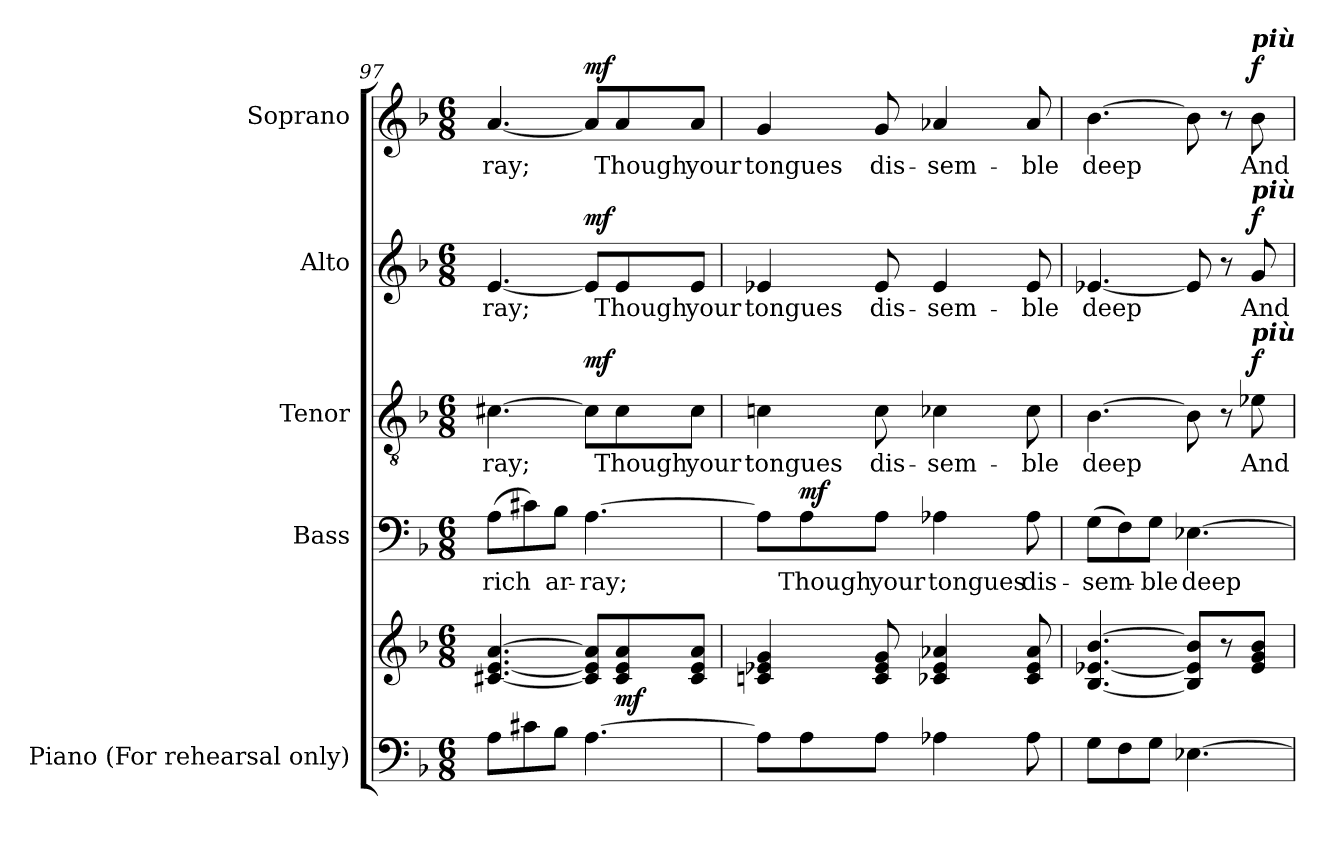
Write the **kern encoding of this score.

**kern	**kern	**dynam	**kern	**text	**dynam	**kern	**text	**dynam	**kern	**text	**dynam	**kern	**text	**dynam
*part5	*part5	*part5	*part4	*part4	*part4	*part3	*part3	*part3	*part2	*part2	*part2	*part1	*part1	*part1
*staff6	*staff5	*staff5/6	*staff4	*staff4	*staff4	*staff3	*staff3	*staff3	*staff2	*staff2	*staff2	*staff1	*staff1	*staff1
*I"Piano (For rehearsal only)	*	*	*I"Bass	*	*	*I"Tenor	*	*	*I"Alto	*	*	*I"Soprano	*	*
*I'Pno.	*	*	*I'B.	*	*	*I'T.	*	*	*I'A.	*	*	*I'S.	*	*
!!LO:LB:g=z
*clefF4	*clefG2	*	*clefF4	*	*	*clefGv2	*	*	*clefG2	*	*	*clefG2	*	*
*	*	*	*	*	*	*ITrd7c12	*	*	*	*	*	*	*	*
*k[b-]	*k[b-]	*	*k[b-]	*	*	*k[b-]	*	*	*k[b-]	*	*	*k[b-]	*	*
*F:	*F:	*	*F:	*	*	*F:	*	*	*F:	*	*	*F:	*	*
*M6/8	*M6/8	*	*M6/8	*	*	*M6/8	*	*	*M6/8	*	*	*M6/8	*	*
=97	=97	=97	=97	=97	=97	=97	=97	=97	=97	=97	=97	=97	=97	=97
!	!	!	!	!LO:LY:b:color=#000000	!	!	!	!	!	!	!	!	!	!
!	!	!	!	!	!	!	!LO:LY:b:color=#000000	!	!	!	!	!	!	!
!	!	!	!	!	!	!	!	!	!	!LO:LY:b:color=#000000	!	!	!	!
!	!	!	!	!	!	!	!	!	!	!	!	!	!LO:LY:b:color=#000000	!
8Ai\L	[<4.c#Xi/ [<4.ei [>4.ai	.	(8Ai\L	rich	.	[>4.C#Xi\	-ray;	.	[<4.ei/	-ray;	.	[<4.ai/	-ray;	.
8c#Xi\	.	.	8c#Xi\)	.	.	.	.	.	.	.	.	.	.	.
!	!	!	!	!LO:LY:b:color=#000000	!	!	!	!	!	!	!	!	!	!
8B-i\J	.	.	8B-i\J	ar-	.	.	.	.	.	.	.	.	.	.
!	!	!	!	!LO:LY:b:color=#000000	!	!	!	!	!	!	!	!	!	!
[>4.Ai\	8c#i/] 8ei] 8ai]L	.	[>4.Ai\	-ray;	.	8C#i\L]	.	mf	8ei/L]	.	mf	8ai/L]	.	mf
!	!	!	!	!	!	!	!LO:LY:b:color=#000000	!	!	!	!	!	!	!
!	!	!	!	!	!	!	!	!	!	!LO:LY:b:color=#000000	!	!	!	!
!	!	!	!	!	!	!	!	!	!	!	!	!	!LO:LY:b:color=#000000	!
.	8c#i/ 8ei 8ai	mf	.	.	.	8C#i\	Though	.	8ei/	Though	.	8ai/	Though	.
!	!	!	!	!	!	!	!LO:LY:b:color=#000000	!	!	!	!	!	!	!
!	!	!	!	!	!	!	!	!	!	!LO:LY:b:color=#000000	!	!	!	!
!	!	!	!	!	!	!	!	!	!	!	!	!	!LO:LY:b:color=#000000	!
.	8c#i/ 8ei 8aiJ	.	.	.	.	8C#i\J	your	.	8ei/J	your	.	8ai/J	your	.
=98	=98	=98	=98	=98	=98	=98	=98	=98	=98	=98	=98	=98	=98	=98
!	!	!	!	!	!	!	!LO:LY:b:color=#000000	!	!	!	!	!	!	!
!	!	!	!	!	!	!	!	!	!	!LO:LY:b:color=#000000	!	!	!	!
!	!	!	!	!	!	!	!	!	!	!	!	!	!LO:LY:b:color=#000000	!
8Ai\L]	4cni/ 4e-Xi 4gi	.	8Ai\L]	.	.	4Cni\	tongues	.	4e-Xi/	tongues	.	4gi/	tongues	.
!	!	!	!	!LO:LY:b:color=#000000	!	!	!	!	!	!	!	!	!	!
8Ai\	.	.	8Ai\	Though	mf	.	.	.	.	.	.	.	.	.
!	!	!	!	!LO:LY:b:color=#000000	!	!	!	!	!	!	!	!	!	!
!	!	!	!	!	!	!	!LO:LY:b:color=#000000	!	!	!	!	!	!	!
!	!	!	!	!	!	!	!	!	!	!LO:LY:b:color=#000000	!	!	!	!
!	!	!	!	!	!	!	!	!	!	!	!	!	!LO:LY:b:color=#000000	!
8Ai\J	8ci/ 8e-i 8gi	.	8Ai\J	your	.	8Ci\	dis-	.	8e-i/	dis-	.	8gi/	dis-	.
!	!	!	!	!LO:LY:b:color=#000000	!	!	!	!	!	!	!	!	!	!
!	!	!	!	!	!	!	!LO:LY:b:color=#000000	!	!	!	!	!	!	!
!	!	!	!	!	!	!	!	!	!	!LO:LY:b:color=#000000	!	!	!	!
!	!	!	!	!	!	!	!	!	!	!	!	!	!LO:LY:b:color=#000000	!
4A-Xi\	4c-Xi/ 4e-i 4a-Xi	.	4A-Xi\	tongues	.	4C-Xi\	-sem-	.	4e-i/	-sem-	.	4a-Xi/	-sem-	.
!	!	!	!	!LO:LY:b:color=#000000	!	!	!	!	!	!	!	!	!	!
!	!	!	!	!	!	!	!LO:LY:b:color=#000000	!	!	!	!	!	!	!
!	!	!	!	!	!	!	!	!	!	!LO:LY:b:color=#000000	!	!	!	!
!	!	!	!	!	!	!	!	!	!	!	!	!	!LO:LY:b:color=#000000	!
8A-i\	8c-i/ 8e-i 8a-i	.	8A-i\	dis-	.	8C-i\	-ble	.	8e-i/	-ble	.	8a-i/	-ble	.
=99	=99	=99	=99	=99	=99	=99	=99	=99	=99	=99	=99	=99	=99	=99
!	!	!	!	!LO:LY:b:color=#000000	!	!	!	!	!	!	!	!	!	!
!	!	!	!	!	!	!	!LO:LY:b:color=#000000	!	!	!	!	!	!	!
!	!	!	!	!	!	!	!	!	!	!LO:LY:b:color=#000000	!	!	!	!
!	!	!	!	!	!	!	!	!	!	!	!	!	!LO:LY:b:color=#000000	!
8Gi\L	[<4.B-i/ [<4.e-Xi [>4.b-i	.	(8Gi\L	-sem-	.	[>4.BB-i\	deep	.	[<4.e-Xi/	deep	.	[>4.b-i\	deep	.
8Fi\	.	.	8Fi\)	.	.	.	.	.	.	.	.	.	.	.
!	!	!	!	!LO:LY:b:color=#000000	!	!	!	!	!	!	!	!	!	!
8Gi\J	.	.	8Gi\J	-ble	.	.	.	.	.	.	.	.	.	.
!	!	!	!	!LO:LY:b:color=#000000	!	!	!	!	!	!	!	!	!	!
[>4.E-Xi\	8B-i/] 8e-i] 8b-i]L	.	[>4.E-Xi\	deep	.	8BB-i\]	.	.	8e-i/]	.	.	8b-i\]	.	.
.	8r	.	.	.	.	8r	.	.	8r	.	.	8r	.	.
!	!	!	!	!	!	!	!LO:LY:b:color=#000000	!	!	!	!	!	!	!
!	!	!	!	!	!	!	!	!	!	!LO:LY:b:color=#000000	!	!	!	!
!	!	!	!	!	!	!	!	!	!	!	!	!LO:TX:a:Bi:t=più	!	!
!	!	!	!	!	!	!	!	!	!LO:TX:a:Bi:t=più	!	!	!	!	!
!	!	!	!	!	!	!LO:TX:a:Bi:t=più	!	!	!	!	!	!	!	!
!	!	!	!	!	!	!	!	!	!	!	!	!	!LO:LY:b:color=#000000	!
.	8e-i/ 8gi 8b-iJ	.	.	.	.	8E-Xi\	And	f	8gi/	And	f	8b-i\	And	f
=	=	=	=	=	=	=	=	=	=	=	=	=	=	=
*-	*-	*-	*-	*-	*-	*-	*-	*-	*-	*-	*-	*-	*-	*-
